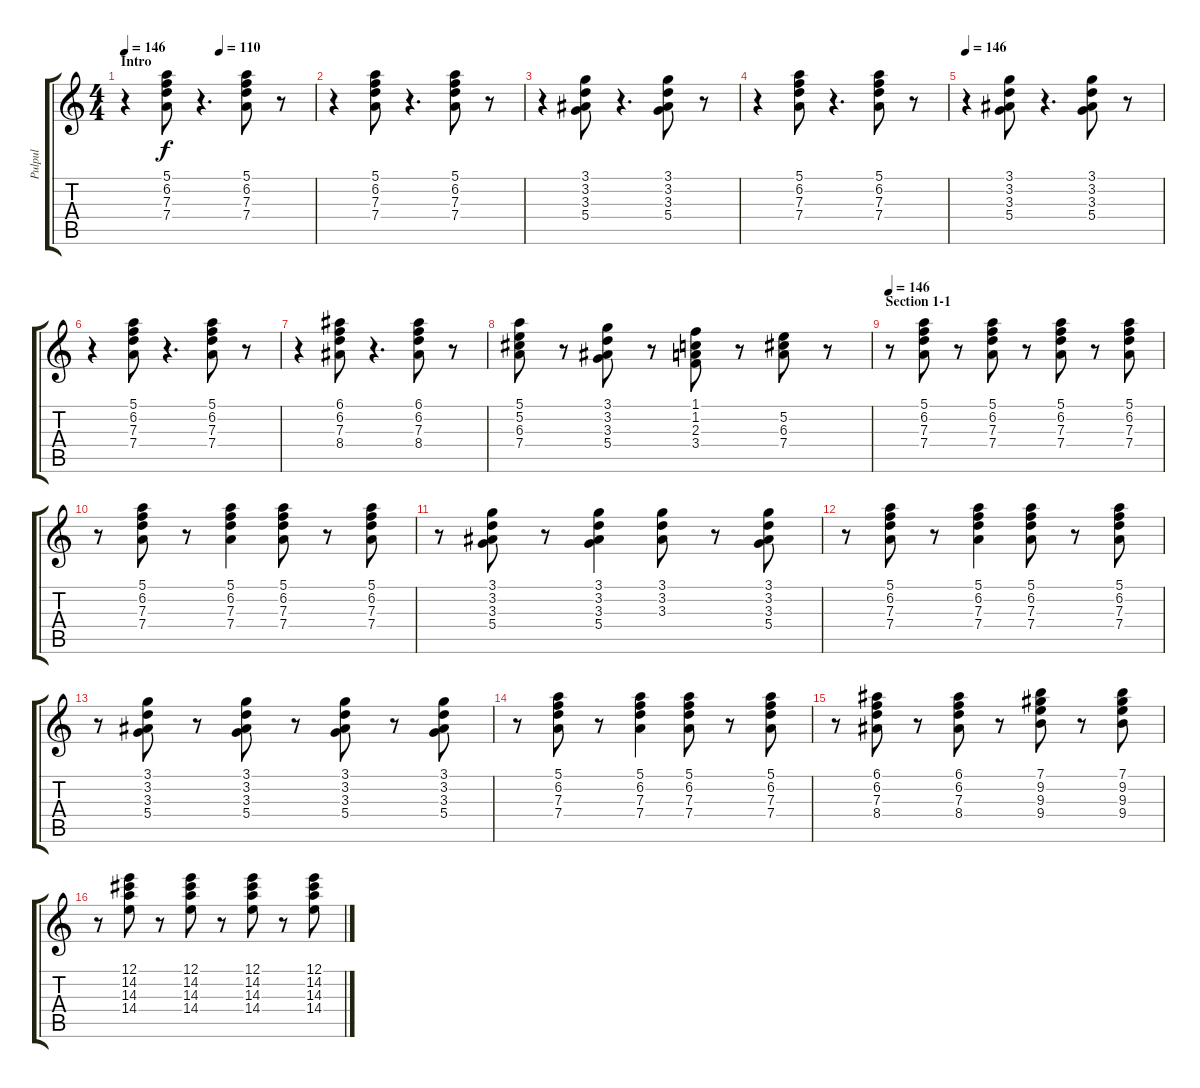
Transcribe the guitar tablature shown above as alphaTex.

\track ("Pulpul" "Pulpul") {instrument electricguitarclean}
\staff {score tabs}
\tuning (E4 B3 G3 D3 A2 E2) {hide}
\ts (4 4)
\section ("" "Intro")
\tempo 146
\tempo 70
\tempo (110 0.5)
\tempo 146
\clef g2
\ks c
r.4{dy f instrument electricguitarclean} (5.1 6.2 7.3 7.4).8 r.4{d} (5.1 6.2 7.3 7.4).8 r.8 |
r.4 (5.1 6.2 7.3 7.4).8 r.4{d} (5.1 6.2 7.3 7.4).8 r.8 |
r.4 (3.1 3.2 3.3 5.4).8 r.4{d} (3.1 3.2 3.3 5.4).8 r.8 |
r.4 (5.1 6.2 7.3 7.4).8 r.4{d} (5.1 6.2 7.3 7.4).8 r.8 |
\tempo 146
r.4 (3.1 3.2 3.3 5.4).8 r.4{d} (3.1 3.2 3.3 5.4).8 r.8 |
r.4 (5.1 6.2 7.3 7.4).8 r.4{d} (5.1 6.2 7.3 7.4).8 r.8 |
r.4 (6.1 6.2 7.3 8.4).8 r.4{d} (6.1 6.2 7.3 8.4).8 r.8 |
(5.1 5.2 6.3 7.4).8 r.8 (3.1 3.2 3.3 5.4).8 r.8 (1.1 1.2 2.3 3.4).8 r.8 (5.2 6.3 7.4).8 r.8 |
\section ("" "Section 1-1")
\tempo 146
r.8 (5.1 6.2 7.3 7.4).8 r.8 (5.1 6.2 7.3 7.4).8 r.8 (5.1 6.2 7.3 7.4).8 r.8 (5.1 6.2 7.3 7.4).8 |
r.8 (5.1 6.2 7.3 7.4).8 r.8 (5.1 6.2 7.3 7.4).4 (5.1 6.2 7.3 7.4).8 r.8 (5.1 6.2 7.3 7.4).8 |
r.8 (3.1 3.2 3.3 5.4).8 r.8 (3.1 3.2 3.3 5.4).4 (3.1 3.2 3.3).8 r.8 (3.1 3.2 3.3 5.4).8 |
r.8 (5.1 6.2 7.3 7.4).8 r.8 (5.1 6.2 7.3 7.4).4 (5.1 6.2 7.3 7.4).8 r.8 (5.1 6.2 7.3 7.4).8 |
r.8 (3.1 3.2 3.3 5.4).8 r.8 (3.1 3.2 3.3 5.4).8 r.8 (3.1 3.2 3.3 5.4).8 r.8 (3.1 3.2 3.3 5.4).8 |
r.8 (5.1 6.2 7.3 7.4).8 r.8 (5.1 6.2 7.3 7.4).4 (5.1 6.2 7.3 7.4).8 r.8 (5.1 6.2 7.3 7.4).8 |
r.8 (6.1 6.2 7.3 8.4).8 r.8 (6.1 6.2 7.3 8.4).8 r.8 (7.1 9.2 9.3 9.4).8 r.8 (7.1 9.2 9.3 9.4).8 |
r.8 (12.1 14.2 14.3 14.4).8 r.8 (12.1 14.2 14.3 14.4).8 r.8 (12.1 14.2 14.3 14.4).8 r.8 (12.1 14.2 14.3 14.4).8
